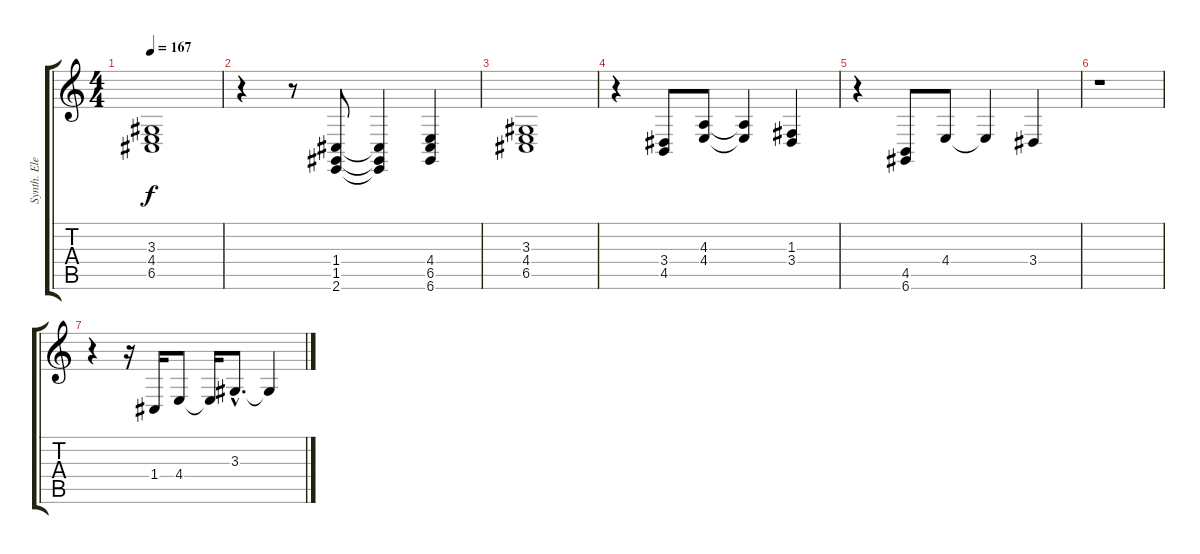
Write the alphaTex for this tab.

\track ("Synth. Electric Piano" "Synth. Ele") {instrument electricgrandpiano}
\staff {score tabs}
\tuning (D4 A3 F3 C3 G2 D2) {hide}
\ts (4 4)
\tempo 167
\clef g2
\ks c
(3.3 4.4 6.5).1{dy f} |
r.4 r.8 (1.4 1.5 2.6).8 (1.4{t} 1.5{t} 2.6{t}).4 (4.4 6.5 6.6).4 |
(3.3 4.4 6.5).1 |
r.4 (3.4 4.5).8 (4.3 4.4).8 (4.3{t} 4.4{t}).4 (1.3 3.4).4 |
r.4 (4.5 6.6).8 4.4.8 4.4{t}.4 3.4.4 |
r.1 |
r.4 r.16 1.4.16 4.4.8 4.4{t}.16 3.3{hac}.8{d} 3.3{t}.4
